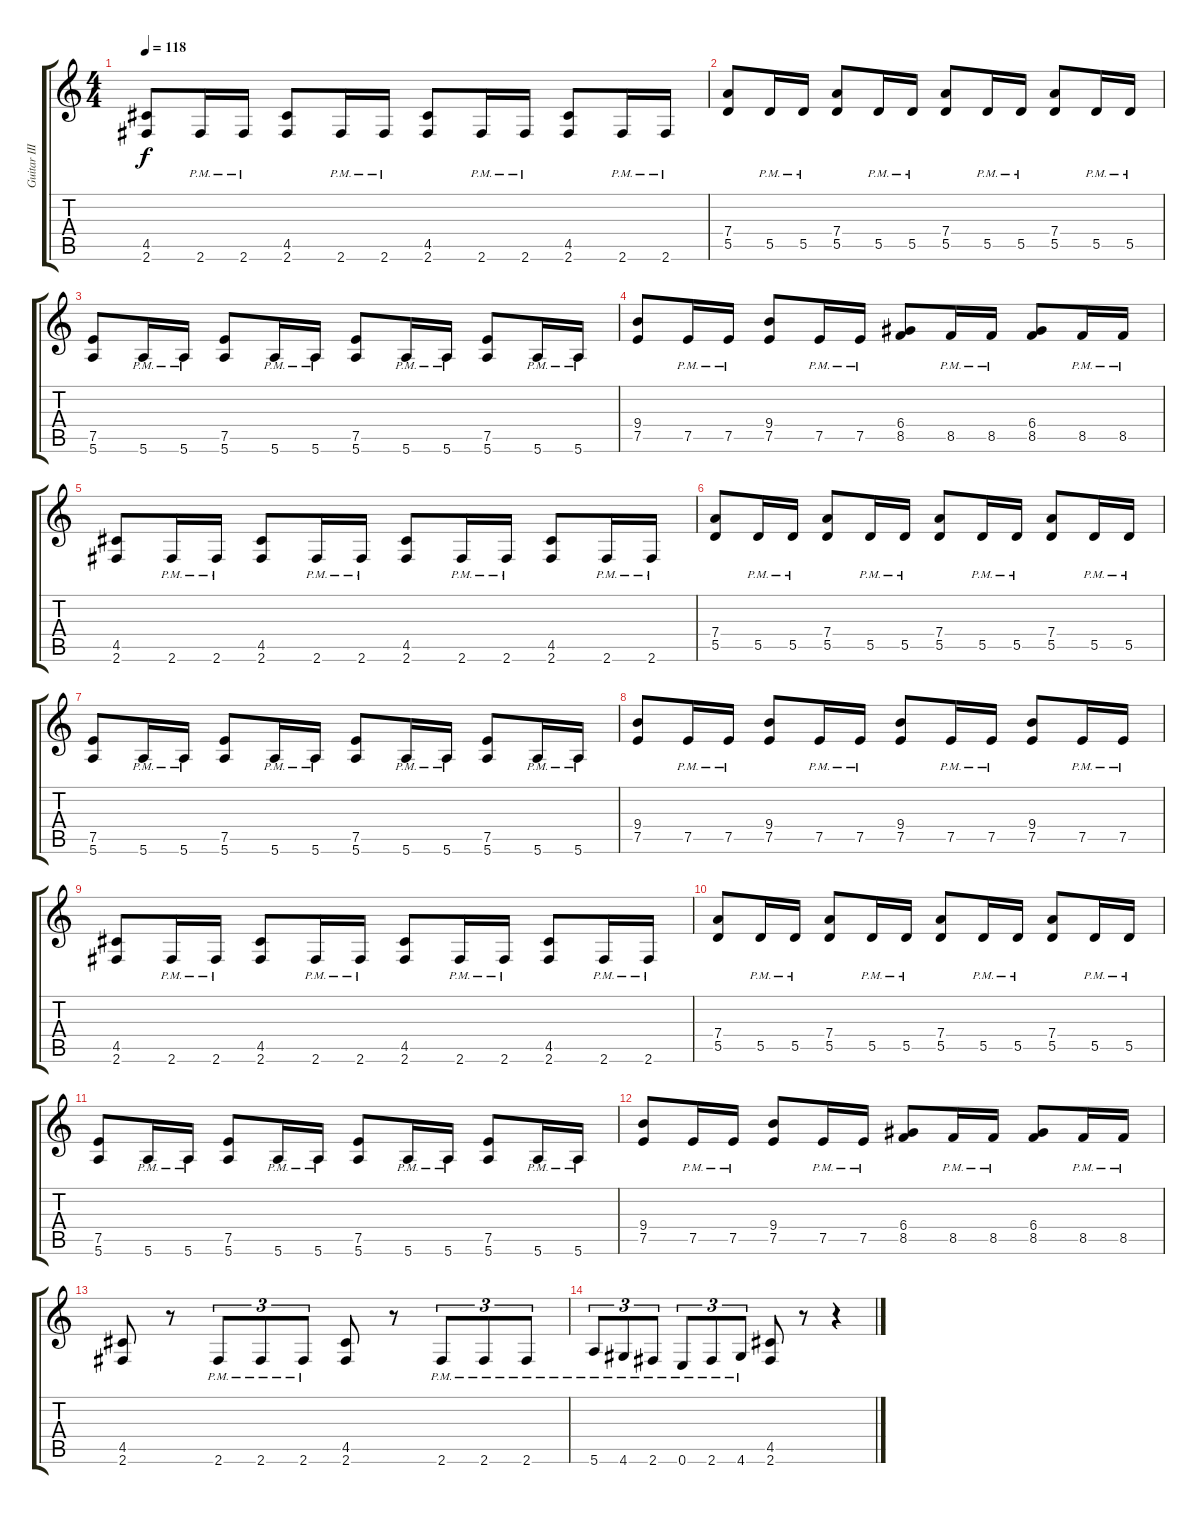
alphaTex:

\track ("Guitar III" "Guitar III") {instrument distortionguitar}
\staff {score tabs}
\tuning (E4 B3 G3 D3 A2 E2) {hide}
\ts (4 4)
\tempo 118
\clef g2
\ks c
(4.5 2.6).8{dy f} 2.6{pm}.16 2.6{pm}.16 (4.5 2.6).8 2.6{pm}.16 2.6{pm}.16 (4.5 2.6).8 2.6{pm}.16 2.6{pm}.16 (4.5 2.6).8 2.6{pm}.16 2.6{pm}.16 |
(7.4 5.5).8 5.5{pm}.16 5.5{pm}.16 (7.4 5.5).8 5.5{pm}.16 5.5{pm}.16 (7.4 5.5).8 5.5{pm}.16 5.5{pm}.16 (7.4 5.5).8 5.5{pm}.16 5.5{pm}.16 |
(7.5 5.6).8 5.6{pm}.16 5.6{pm}.16 (7.5 5.6).8 5.6{pm}.16 5.6{pm}.16 (7.5 5.6).8 5.6{pm}.16 5.6{pm}.16 (7.5 5.6).8 5.6{pm}.16 5.6{pm}.16 |
(9.4 7.5).8 7.5{pm}.16 7.5{pm}.16 (9.4 7.5).8 7.5{pm}.16 7.5{pm}.16 (6.4 8.5).8 8.5{pm}.16 8.5{pm}.16 (6.4 8.5).8 8.5{pm}.16 8.5{pm}.16 |
(4.5 2.6).8 2.6{pm}.16 2.6{pm}.16 (4.5 2.6).8 2.6{pm}.16 2.6{pm}.16 (4.5 2.6).8 2.6{pm}.16 2.6{pm}.16 (4.5 2.6).8 2.6{pm}.16 2.6{pm}.16 |
(7.4 5.5).8 5.5{pm}.16 5.5{pm}.16 (7.4 5.5).8 5.5{pm}.16 5.5{pm}.16 (7.4 5.5).8 5.5{pm}.16 5.5{pm}.16 (7.4 5.5).8 5.5{pm}.16 5.5{pm}.16 |
(7.5 5.6).8 5.6{pm}.16 5.6{pm}.16 (7.5 5.6).8 5.6{pm}.16 5.6{pm}.16 (7.5 5.6).8 5.6{pm}.16 5.6{pm}.16 (7.5 5.6).8 5.6{pm}.16 5.6{pm}.16 |
(9.4 7.5).8 7.5{pm}.16 7.5{pm}.16 (9.4 7.5).8 7.5{pm}.16 7.5{pm}.16 (9.4 7.5).8 7.5{pm}.16 7.5{pm}.16 (9.4 7.5).8 7.5{pm}.16 7.5{pm}.16 |
(4.5 2.6).8 2.6{pm}.16 2.6{pm}.16 (4.5 2.6).8 2.6{pm}.16 2.6{pm}.16 (4.5 2.6).8 2.6{pm}.16 2.6{pm}.16 (4.5 2.6).8 2.6{pm}.16 2.6{pm}.16 |
(7.4 5.5).8 5.5{pm}.16 5.5{pm}.16 (7.4 5.5).8 5.5{pm}.16 5.5{pm}.16 (7.4 5.5).8 5.5{pm}.16 5.5{pm}.16 (7.4 5.5).8 5.5{pm}.16 5.5{pm}.16 |
(7.5 5.6).8 5.6{pm}.16 5.6{pm}.16 (7.5 5.6).8 5.6{pm}.16 5.6{pm}.16 (7.5 5.6).8 5.6{pm}.16 5.6{pm}.16 (7.5 5.6).8 5.6{pm}.16 5.6{pm}.16 |
(9.4 7.5).8 7.5{pm}.16 7.5{pm}.16 (9.4 7.5).8 7.5{pm}.16 7.5{pm}.16 (6.4 8.5).8 8.5{pm}.16 8.5{pm}.16 (6.4 8.5).8 8.5{pm}.16 8.5{pm}.16 |
(4.5 2.6).8 r.8 2.6{pm}.8{tu (3 2)} 2.6{pm}.8{tu (3 2)} 2.6{pm}.8{tu (3 2)} (4.5 2.6).8 r.8 2.6{pm}.8{tu (3 2)} 2.6{pm}.8{tu (3 2)} 2.6{pm}.8{tu (3 2)} |
5.6{pm}.8{tu (3 2)} 4.6{pm}.8{tu (3 2)} 2.6{pm}.8{tu (3 2)} 0.6{pm}.8{tu (3 2)} 2.6{pm}.8{tu (3 2)} 4.6{pm}.8{tu (3 2)} (4.5 2.6).8 r.8 r.4
